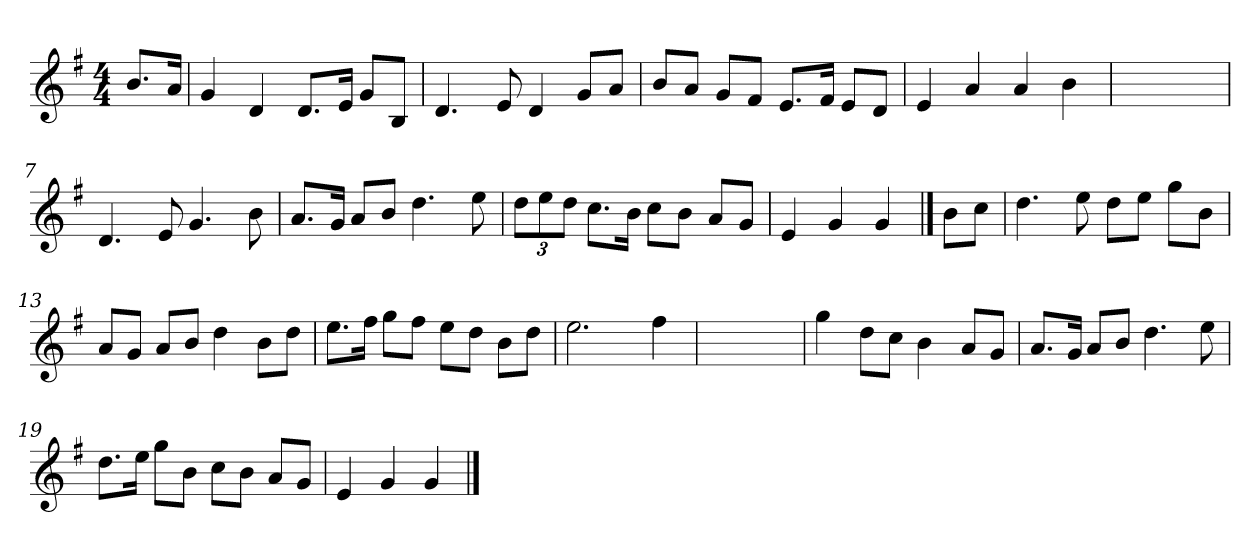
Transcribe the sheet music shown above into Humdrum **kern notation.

**kern
*part1
*staff1
*clefG2
*k[f#]
*G:
*M4/4
=1
8.b/L
16a/Jk
=2
4g/
4d/
8.d/L
16e/Jk
8g/L
8B/J
=3
4.d/
8e/
4d/
8g/L
8a/J
=4
8b/L
8a/J
8g/L
8f#/J
8.e/L
16f#/Jk
8e/L
8d/J
=5
4e/
4a/
4a/
4b\
=6
1ryy
=7
4.d/
8e/
4.g/
8b\
=8
8.a/L
16g/Jk
8a/L
8b/J
4.dd\
8ee\
!!LO:LB:g=z
=9
*Xbrackettup
12dd\L
12ee\
12dd\J
8.cc\L
16b\Jk
8cc\L
8b\J
8a/L
8g/J
=10
4e/
4g/
4g/
==11
8b\L
8cc\J
=12
4.dd\
8ee\
8dd\L
8ee\J
8gg\L
8b\J
=13
8a/L
8g/J
8a/L
8b/J
4dd\
8b\L
8dd\J
=14
8.ee\L
16ff#\Jk
8gg\L
8ff#\J
8ee\L
8dd\J
8b\L
8dd\J
=15
2.ee\
4ff#\
=16
1ryy
!!LO:LB:g=z
=17
4gg\
8dd\L
8cc\J
4b\
8a/L
8g/J
=18
8.a/L
16g/Jk
8a/L
8b/J
4.dd\
8ee\
=19
8.dd\L
16ee\Jk
8gg\L
8b\J
8cc\L
8b\J
8a/L
8g/J
=20
4e/
4g/
4g/
==
*-
